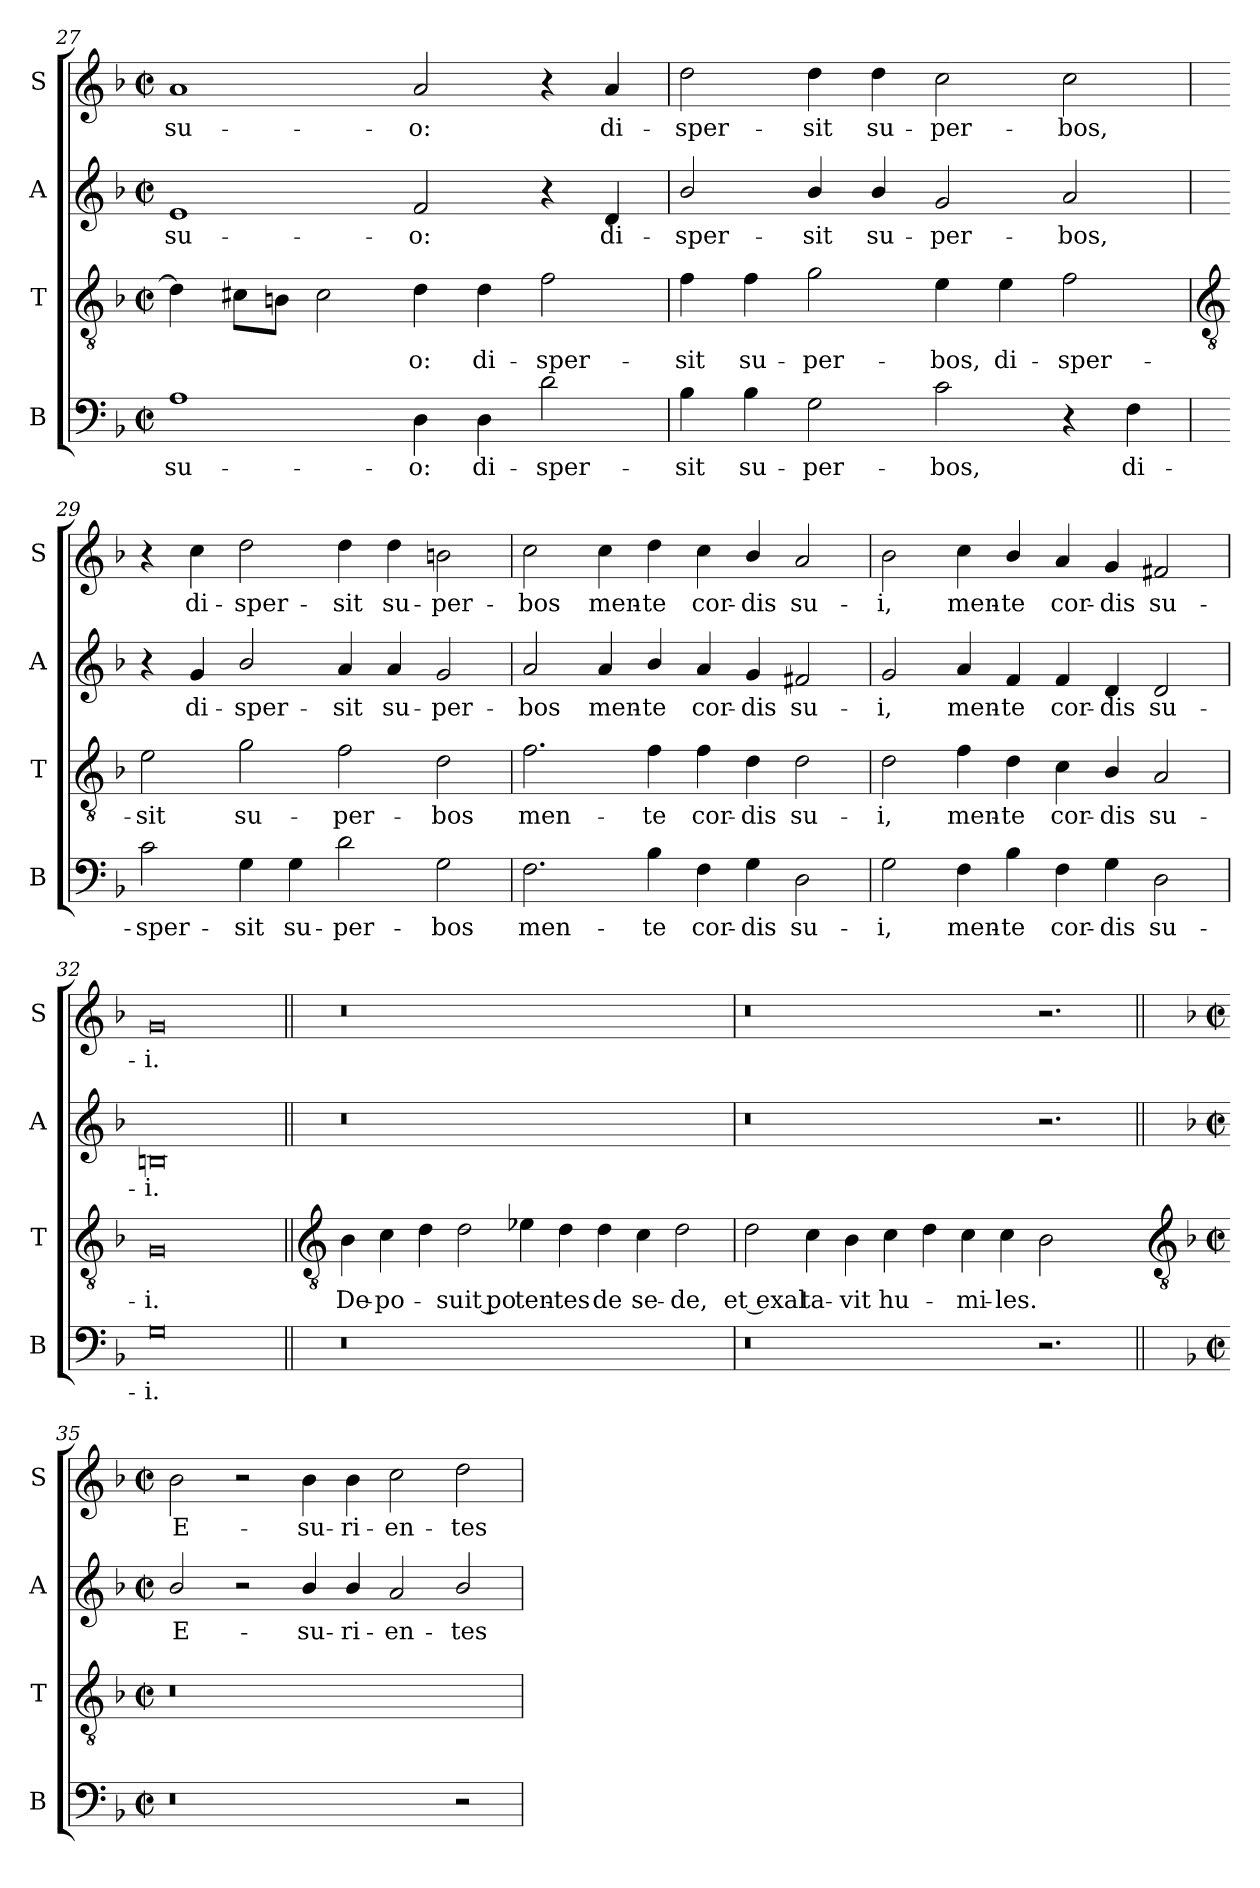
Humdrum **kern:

**kern	**text	**kern	**text	**kern	**text	**kern	**text
*part4	*part4	*part3	*part3	*part2	*part2	*part1	*part1
*staff4	*staff4	*staff3	*staff3	*staff2	*staff2	*staff1	*staff1
*I"B	*	*I"T	*	*I"A	*	*I"S	*
*I'B	*	*I'T	*	*I'A	*	*I'S	*
*clefF4	*	*clefGv2	*	*clefG2	*	*clefG2	*
*k[b-]	*	*k[b-]	*	*k[b-]	*	*k[b-]	*
*F:	*	*F:	*	*F:	*	*F:	*
*M4/2	*	*M4/2	*	*M4/2	*	*M4/2	*
*met(c|)	*	*met(c|)	*	*met(c|)	*	*met(c|)	*
=27	=27	=27	=27	=27	=27	=27	=27
!	!LO:LY:b	!	!	!	!LO:LY:b	!	!LO:LY:b
1A	su-	4d]	.	1e	su-	1a	su-
.	.	8c#XL	.	.	.	.	.
.	.	8BnJ	.	.	.	.	.
.	.	2c#	.	.	.	.	.
!	!LO:LY:b	!	!LO:LY:b	!	!LO:LY:b	!	!LO:LY:b
4D	-o:	4d	o:	2f	-o:	2a	-o:
!	!LO:LY:b	!	!LO:LY:b	!	!	!	!
4D	di-	4d	di-	.	.	.	.
!	!LO:LY:b	!	!LO:LY:b	!	!	!	!
2d	-sper-	2f	-sper-	4r	.	4r	.
!	!	!	!	!	!LO:LY:b	!	!LO:LY:b
.	.	.	.	4d	di-	4a	di-
=28	=28	=28	=28	=28	=28	=28	=28
!	!LO:LY:b	!	!LO:LY:b	!	!LO:LY:b	!	!LO:LY:b
4B-	-sit	4f	-sit	2b-/	-sper-	2dd	-sper-
!	!LO:LY:b	!	!LO:LY:b	!	!	!	!
4B-	su-	4f	su-	.	.	.	.
!	!LO:LY:b	!	!LO:LY:b	!	!LO:LY:b	!	!LO:LY:b
2G	-per-	2g	-per-	4b-/	-sit	4dd	-sit
!	!	!	!	!	!LO:LY:b	!	!LO:LY:b
.	.	.	.	4b-/	su-	4dd	su-
!	!LO:LY:b	!	!LO:LY:b	!	!LO:LY:b	!	!LO:LY:b
2c	-bos,	4e	-bos,	2g	-per-	2cc	-per-
!	!	!	!LO:LY:b	!	!	!	!
.	.	4e	di-	.	.	.	.
!	!	!	!LO:LY:b	!	!LO:LY:b	!	!LO:LY:b
4r	.	2f	-sper-	2a	-bos,	2cc	-bos,
!	!LO:LY:b	!	!	!	!	!	!
4F	di-	.	.	.	.	.	.
!!LO:LB:g=z
=29	=29	=29	=29	=29	=29	=29	=29
*	*	*clefGv2	*	*	*	*	*
!	!LO:LY:b	!	!LO:LY:b	!	!	!	!
2c	-sper-	2e	-sit	4r	.	4r	.
!	!	!	!	!	!LO:LY:b	!	!LO:LY:b
.	.	.	.	4g	di-	4cc	di-
!	!LO:LY:b	!	!LO:LY:b	!	!LO:LY:b	!	!LO:LY:b
4G	-sit	2g	su-	2b-/	-sper-	2dd	-sper-
!	!LO:LY:b	!	!	!	!	!	!
4G	su-	.	.	.	.	.	.
!	!LO:LY:b	!	!LO:LY:b	!	!LO:LY:b	!	!LO:LY:b
2d	-per-	2f	-per-	4a	-sit	4dd	-sit
!	!	!	!	!	!LO:LY:b	!	!LO:LY:b
.	.	.	.	4a	su-	4dd	su-
!	!LO:LY:b	!	!LO:LY:b	!	!LO:LY:b	!	!LO:LY:b
2G	-bos	2d	-bos	2g	-per-	2bn	-per-
=30	=30	=30	=30	=30	=30	=30	=30
!	!LO:LY:b	!	!LO:LY:b	!	!LO:LY:b	!	!LO:LY:b
2.F	men-	2.f	men-	2a	-bos	2cc	-bos
!	!	!	!	!	!LO:LY:b	!	!LO:LY:b
.	.	.	.	4a	men-	4cc	men-
!	!LO:LY:b	!	!LO:LY:b	!	!LO:LY:b	!	!LO:LY:b
4B-	-te	4f	-te	4b-/	-te	4dd	-te
!	!LO:LY:b	!	!LO:LY:b	!	!LO:LY:b	!	!LO:LY:b
4F	cor-	4f	cor-	4a	cor-	4cc	cor-
!	!LO:LY:b	!	!LO:LY:b	!	!LO:LY:b	!	!LO:LY:b
4G	-dis	4d	-dis	4g	-dis	4b-/	-dis
!	!LO:LY:b	!	!LO:LY:b	!	!LO:LY:b	!	!LO:LY:b
2D	su-	2d	su-	2f#X	su-	2a	su-
=31	=31	=31	=31	=31	=31	=31	=31
!	!LO:LY:b	!	!LO:LY:b	!	!LO:LY:b	!	!LO:LY:b
2G	-i,	2d	-i,	2g	-i,	2b-	-i,
!	!LO:LY:b	!	!LO:LY:b	!	!LO:LY:b	!	!LO:LY:b
4F	men-	4f	men-	4a	men-	4cc	men-
!	!LO:LY:b	!	!LO:LY:b	!	!LO:LY:b	!	!LO:LY:b
4B-	-te	4d	-te	4f	-te	4b-/	-te
!	!LO:LY:b	!	!LO:LY:b	!	!LO:LY:b	!	!LO:LY:b
4F	cor-	4c	cor-	4f	cor-	4a	cor-
!	!LO:LY:b	!	!LO:LY:b	!	!LO:LY:b	!	!LO:LY:b
4G	-dis	4B-/	-dis	4d	-dis	4g	-dis
!	!LO:LY:b	!	!LO:LY:b	!	!LO:LY:b	!	!LO:LY:b
2D	su-	2A	su-	2d	su-	2f#X	su-
=32	=32	=32	=32	=32	=32	=32	=32
!	!LO:LY:b	!	!LO:LY:b	!	!LO:LY:b	!	!LO:LY:b
0G	-i.	0G	-i.	0Bn	-i.	0g	-i.
!!LO:LB:g=z
=33||	=33||	=33||	=33||	=33||	=33||	=33||	=33||
*	*	*clefGv2	*	*	*	*	*
!	!	!	!LO:LY:b	!	!	!	!
0r	.	4B-	De-	0r	.	0r	.
!	!	!	!LO:LY:b	!	!	!	!
.	.	4c	-po-	.	.	.	.
.	.	4d	.	.	.	.	.
!	!	!	!LO:LY:b	!	!	!	!
.	.	2d	suit po-	.	.	.	.
!	!	!	!LO:LY:b	!	!	!	!
.	.	4e-X	-ten-	.	.	.	.
!	!	!	!LO:LY:b	!	!	!	!
.	.	4d	-tes	.	.	.	.
!	!	!	!LO:LY:b	!	!	!	!
.	.	4d	de	.	.	.	.
!	!	!	!LO:LY:b	!	!	!	!
2.ryy	.	4c	se-	2.ryy	.	2.ryy	.
!	!	!	!LO:LY:b	!	!	!	!
.	.	2d	-de,	.	.	.	.
=34	=34	=34	=34	=34	=34	=34	=34
!	!	!	!LO:LY:b	!	!	!	!
0r	.	2d	et exal-	0r	.	0r	.
!	!	!	!LO:LY:b	!	!	!	!
.	.	4c	-ta-	.	.	.	.
!	!	!	!LO:LY:b	!	!	!	!
.	.	4B-	-vit	.	.	.	.
!	!	!	!LO:LY:b	!	!	!	!
.	.	4c	hu-	.	.	.	.
.	.	4d	.	.	.	.	.
!	!	!	!LO:LY:b	!	!	!	!
.	.	4c	mi-	.	.	.	.
!	!	!	!LO:LY:b	!	!	!	!
.	.	4c	-les.	.	.	.	.
2.r	.	2B-	.	2.r	.	2.r	.
.	.	4ryy	.	.	.	.	.
!!LO:LB:g=z
=35||	=35||	=35-	=35||	=35||	=35||	=35||	=35||
*	*	*clefGv2	*	*	*	*	*
*k[b-]	*	*	*	*k[b-]	*	*k[b-]	*
*F:	*	*	*	*F:	*	*F:	*
*M4/2	*	*M4/2	*	*M4/2	*	*M4/2	*
*met(c|)	*	*met(c|)	*	*met(c|)	*	*met(c|)	*
!	!	!	!	!	!LO:LY:b	!	!LO:LY:b
0r	.	0r	.	2b-/	E-	2b-	E-
.	.	.	.	2r	.	2r	.
!	!	!	!	!	!LO:LY:b	!	!LO:LY:b
.	.	.	.	4b-/	-su-	4b-	-su-
!	!	!	!	!	!LO:LY:b	!	!LO:LY:b
.	.	.	.	4b-/	-ri-	4b-	-ri-
!	!	!	!	!	!LO:LY:b	!	!LO:LY:b
.	.	.	.	2a	-en-	2cc	-en-
!	!	!	!	!	!LO:LY:b	!	!LO:LY:b
2r	.	2ryy	.	2b-/	-tes	2dd	-tes
=	=	=	=	=	=	=	=
*-	*-	*-	*-	*-	*-	*-	*-
